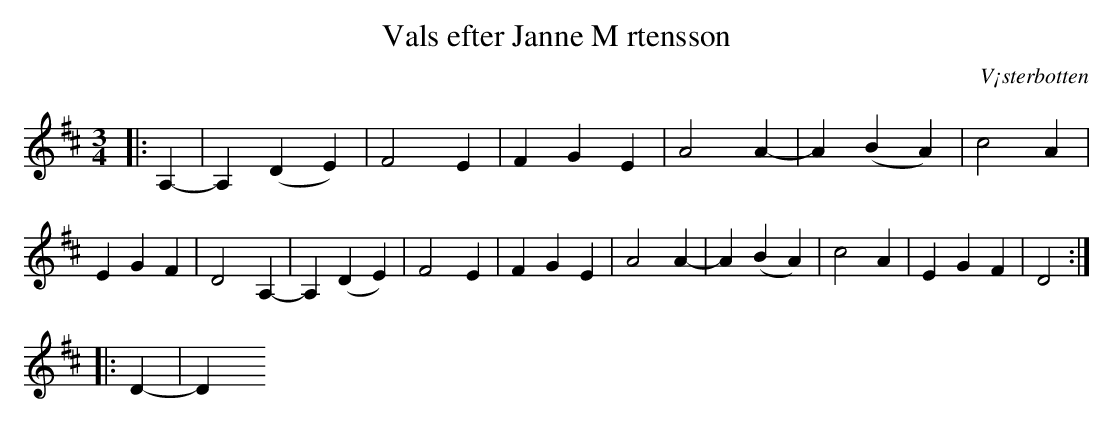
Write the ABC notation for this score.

X:1
T:Vals efter Janne M rtensson
O:V¡sterbotten
M:3/4
L:1/4
K:D
|: A,- | A, (DE) | F2E | FGE | A2 A-|A(BA) | c2A | EGF | D2 A,- | A, (DE) | F2E | FGE | A2 A-|A(BA) | c2A | EGF | D2:|
|:D- | D
